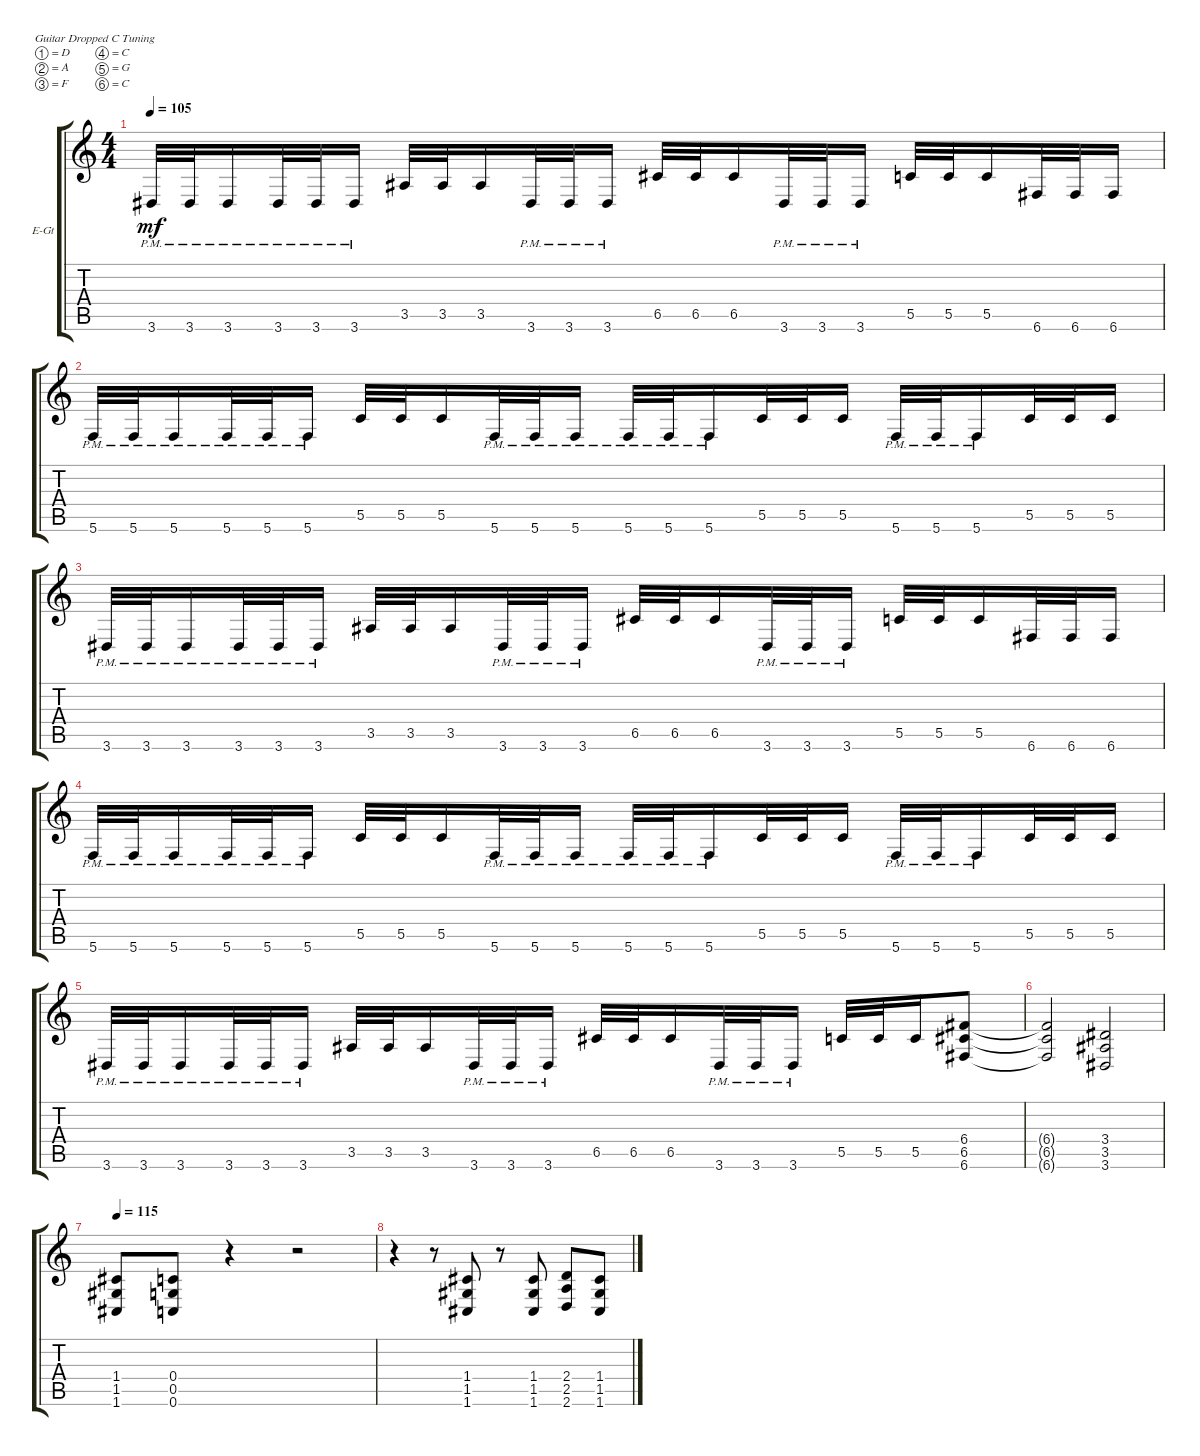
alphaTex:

\defaultSystemsLayout 4
\bracketExtendMode groupsimilarinstruments
\firstSystemTrackNameOrientation horizontal
\otherSystemsTrackNameOrientation horizontal
\track ("Electric Guitar" "E-Gt") {instrument overdrivenguitar}
\staff {score tabs}
\tuning (D4 A3 F3 C3 G2 C2)
\ts (4 4)
\tempo 105
\clef g2
\ks c
3.6{pm}.32{dy mf} 3.6{pm}.32 3.6{pm}.16 3.6{pm}.32 3.6{pm}.32 3.6{pm}.16 3.5.32 3.5.32 3.5.16 3.6{pm}.32 3.6{pm}.32 3.6{pm}.16 6.5.32 6.5.32 6.5.16 3.6{pm}.32 3.6{pm}.32 3.6{pm}.16 5.5.32 5.5.32 5.5.16 6.6.32 6.6.32 6.6.16 |
5.6{pm}.32 5.6{pm}.32 5.6{pm}.16 5.6{pm}.32 5.6{pm}.32 5.6{pm}.16 5.5.32 5.5.32 5.5.16 5.6{pm}.32 5.6{pm}.32 5.6{pm}.16 5.6{pm}.32 5.6{pm}.32 5.6{pm}.16 5.5.32 5.5.32 5.5.16 5.6{pm}.32 5.6{pm}.32 5.6{pm}.16 5.5.32 5.5.32 5.5.16 |
3.6{pm}.32 3.6{pm}.32 3.6{pm}.16 3.6{pm}.32 3.6{pm}.32 3.6{pm}.16 3.5.32 3.5.32 3.5.16 3.6{pm}.32 3.6{pm}.32 3.6{pm}.16 6.5.32 6.5.32 6.5.16 3.6{pm}.32 3.6{pm}.32 3.6{pm}.16 5.5.32 5.5.32 5.5.16 6.6.32 6.6.32 6.6.16 |
5.6{pm}.32 5.6{pm}.32 5.6{pm}.16 5.6{pm}.32 5.6{pm}.32 5.6{pm}.16 5.5.32 5.5.32 5.5.16 5.6{pm}.32 5.6{pm}.32 5.6{pm}.16 5.6{pm}.32 5.6{pm}.32 5.6{pm}.16 5.5.32 5.5.32 5.5.16 5.6{pm}.32 5.6{pm}.32 5.6{pm}.16 5.5.32 5.5.32 5.5.16 |
3.6{pm}.32 3.6{pm}.32 3.6{pm}.16 3.6{pm}.32 3.6{pm}.32 3.6{pm}.16 3.5.32 3.5.32 3.5.16 3.6{pm}.32 3.6{pm}.32 3.6{pm}.16 6.5.32 6.5.32 6.5.16 3.6{pm}.32 3.6{pm}.32 3.6{pm}.16 5.5.32 5.5.32 5.5.16 (6.6 6.5 6.4).8 |
(6.4{t} 6.5{t} 6.6{t}).2 (3.6 3.5 3.4).2 |
\tempo (115 0.00625)
(1.4 1.5 1.6).8 (0.6 0.5 0.4).8 r.4 r.2 |
r.4 r.8 (1.6 1.5 1.4).8 r.8 (1.4 1.5 1.6).8 (2.6 2.5 2.4).8 (1.4 1.5 1.6).8
